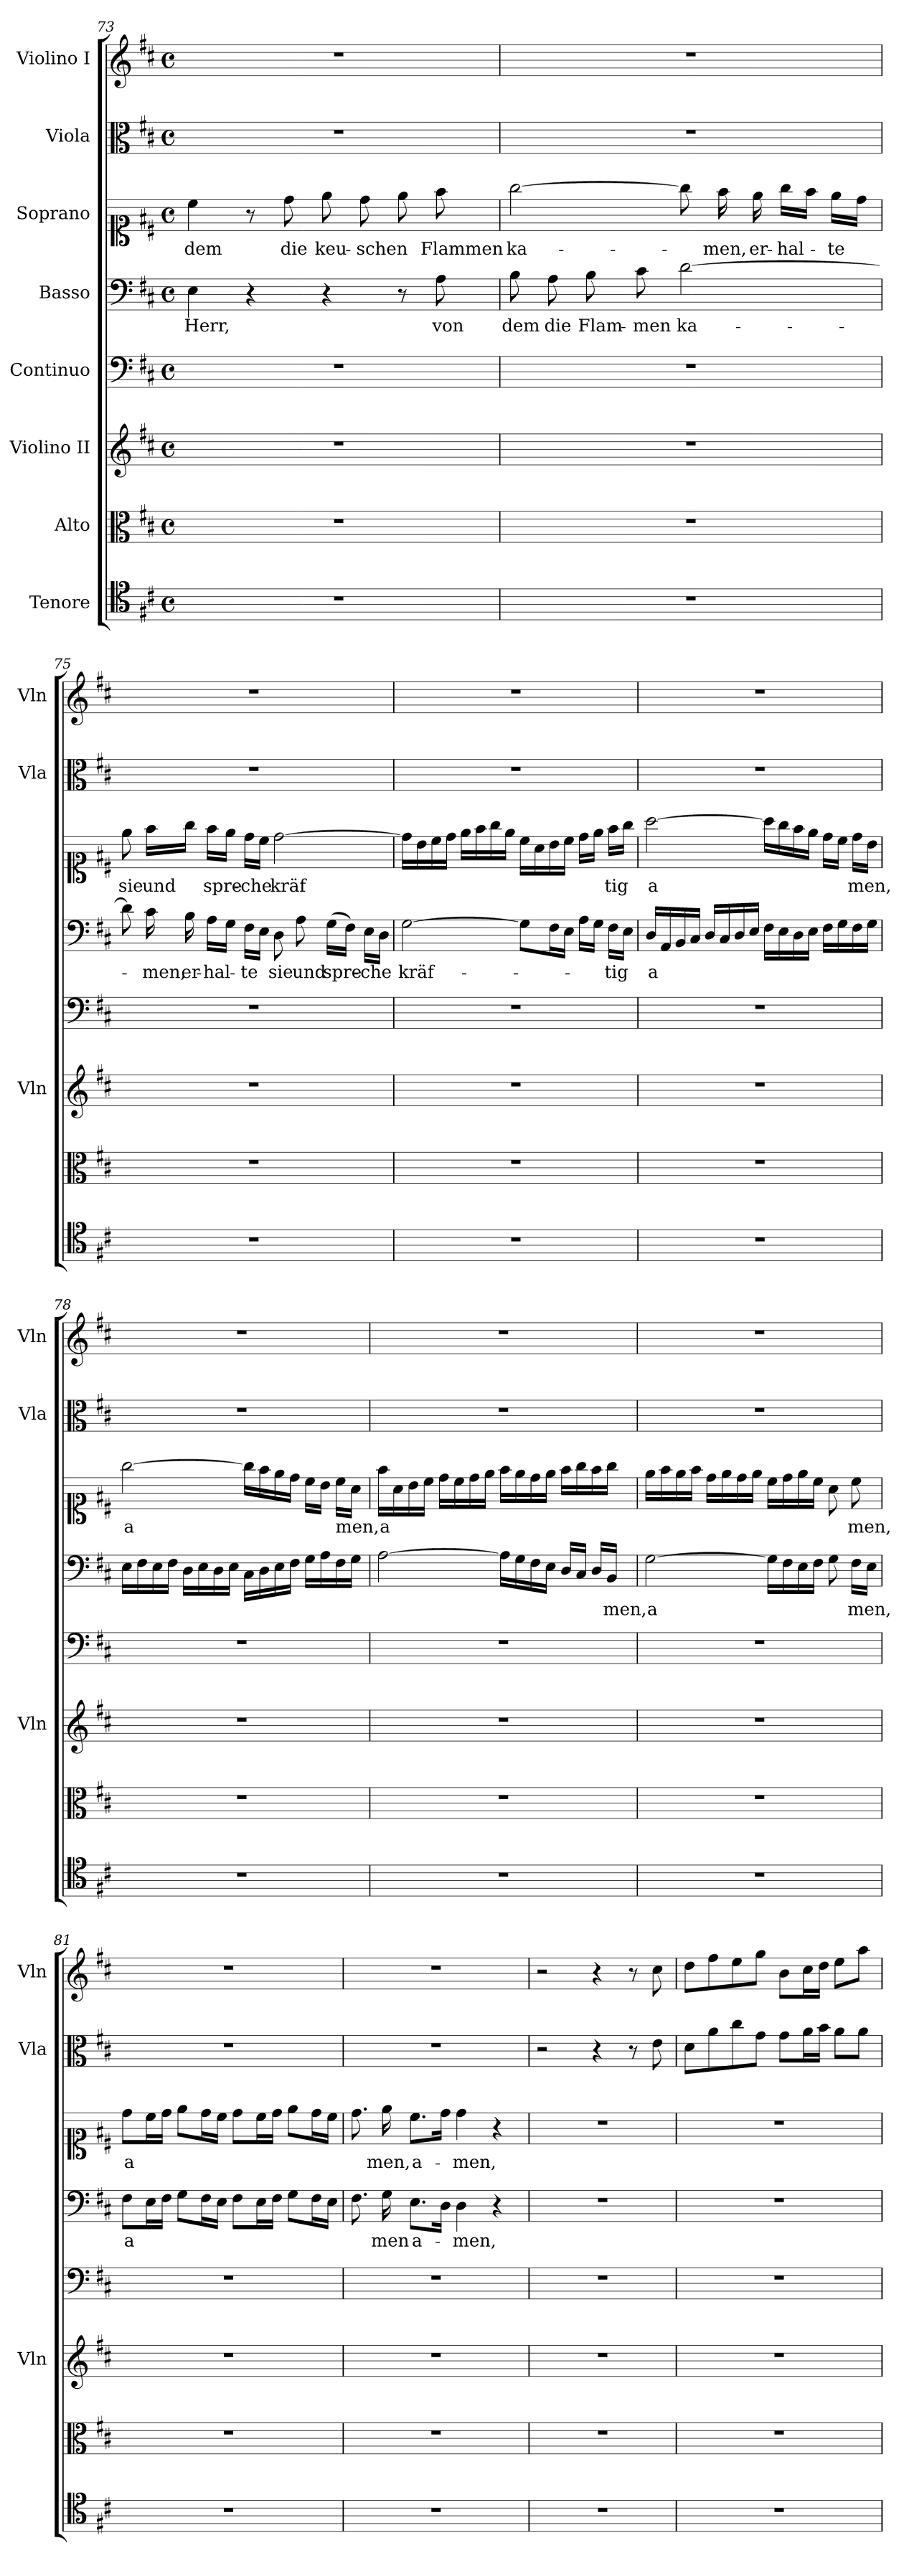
**kern	**kern	**kern	**kern	**kern	**text	**kern	**text	**kern	**kern
*part8	*part7	*part6	*part5	*part4	*part4	*part3	*part3	*part2	*part1
*staff8	*staff7	*staff6	*staff5	*staff4	*staff4	*staff3	*staff3	*staff2	*staff1
*I"Tenore	*I"Alto	*I"Violino II	*I"Continuo	*I"Basso	*	*I"Soprano	*	*I"Viola	*I"Violino I
*	*	*I'Vln	*	*	*	*	*	*I'Vla	*I'Vln
!!LO:PB:g=z
*clefC4	*clefC3	*clefG2	*clefF4	*clefF4	*	*clefC1	*	*clefC3	*clefG2
*k[f#c#]	*k[f#c#]	*k[f#c#]	*k[f#c#]	*k[f#c#]	*	*k[f#c#]	*	*k[f#c#]	*k[f#c#]
*M4/4	*M4/4	*M4/4	*M4/4	*M4/4	*	*M4/4	*	*M4/4	*M4/4
*met(c)	*met(c)	*met(c)	*met(c)	*met(c)	*	*met(c)	*	*met(c)	*met(c)
=73	=73	=73	=73	=73	=73	=73	=73	=73	=73
!	!	!	!	!	!LO:LY:b	!	!LO:LY:b	!	!
1r	1r	1r	1r	4E\	Herr,	4cc#\	dem	1r	1r
.	.	.	.	4r	.	8r	.	.	.
!	!	!	!	!	!	!	!LO:LY:b	!	!
.	.	.	.	.	.	8dd\	die	.	.
!	!	!	!	!	!	!	!LO:LY:b	!	!
.	.	.	.	4r	.	8ee\	keu-	.	.
!	!	!	!	!	!	!	!LO:LY:b	!	!
.	.	.	.	.	.	8dd\	-schen	.	.
.	.	.	.	8r	.	8ee\	.	.	.
!	!	!	!	!	!LO:LY:b	!	!LO:LY:b	!	!
.	.	.	.	8A\	von	8ff#\	Flammen	.	.
=74	=74	=74	=74	=74	=74	=74	=74	=74	=74
!	!	!	!	!	!LO:LY:b	!	!LO:LY:b	!	!
1r	1r	1r	1r	8B\	dem	[2gg\	ka-	1r	1r
!	!	!	!	!	!LO:LY:b	!	!	!	!
.	.	.	.	8A\	die	.	.	.	.
!	!	!	!	!	!LO:LY:b	!	!	!	!
.	.	.	.	8B\	Flam-	.	.	.	.
!	!	!	!	!	!LO:LY:b	!	!	!	!
.	.	.	.	8c#\	-men	.	.	.	.
!	!	!	!	!	!LO:LY:b	!	!	!	!
.	.	.	.	[2d\	ka-	8gg\]	.	.	.
!	!	!	!	!	!	!	!LO:LY:b	!	!
.	.	.	.	.	.	16ff#\	men,	.	.
!	!	!	!	!	!	!	!LO:LY:b	!	!
.	.	.	.	.	.	16ee\	er-	.	.
!	!	!	!	!	!	!	!LO:LY:b	!	!
.	.	.	.	.	.	16gg\LL	-hal-	.	.
.	.	.	.	.	.	16ff#\JJ	.	.	.
!	!	!	!	!	!	!	!LO:LY:b	!	!
.	.	.	.	.	.	16ee\LL	-te	.	.
.	.	.	.	.	.	16dd\JJ	.	.	.
=75	=75	=75	=75	=75	=75	=75	=75	=75	=75
!	!	!	!	!	!	!	!LO:LY:b	!	!
1r	1r	1r	1r	8d\]	.	8ee\	sie	1r	1r
!	!	!	!	!	!LO:LY:b	!	!LO:LY:b	!	!
.	.	.	.	16c#\	men,	16ff#\LL	und	.	.
!	!	!	!	!	!LO:LY:b	!	!	!	!
.	.	.	.	16B\	er-	16gg\JJ	.	.	.
!	!	!	!	!	!LO:LY:b	!	!LO:LY:b	!	!
.	.	.	.	16A\LL	-hal-	16ff#\LL	spre-	.	.
.	.	.	.	16G\JJ	.	16ee\JJ	.	.	.
!	!	!	!	!	!LO:LY:b	!	!LO:LY:b	!	!
.	.	.	.	16F#\LL	-te	16dd\LL	-che	.	.
.	.	.	.	16E\JJ	.	16cc#\JJ	.	.	.
!	!	!	!	!	!LO:LY:b	!	!LO:LY:b	!	!
.	.	.	.	8D\	sie	[2dd\	kräf-	.	.
!	!	!	!	!	!LO:LY:b	!	!	!	!
.	.	.	.	8A\	und	.	.	.	.
!	!	!	!	!	!LO:LY:b	!	!	!	!
.	.	.	.	(>16G\LL	spre-	.	.	.	.
.	.	.	.	16F#\JJ)	.	.	.	.	.
!	!	!	!	!	!LO:LY:b	!	!	!	!
.	.	.	.	16E\LL	-che	.	.	.	.
.	.	.	.	16D\JJ	.	.	.	.	.
!!LO:LB:g=z
=76	=76	=76	=76	=76	=76	=76	=76	=76	=76
!	!	!	!	!	!LO:LY:b	!	!LO:LY:b	!	!
1r	1r	1r	1r	[2G\	kräf-	16dd\LL]	---	1r	1r
.	.	.	.	.	.	16b\	.	.	.
.	.	.	.	.	.	16cc#\	.	.	.
.	.	.	.	.	.	16dd\JJ	.	.	.
.	.	.	.	.	.	16ee\LL	.	.	.
.	.	.	.	.	.	16ff#\	.	.	.
.	.	.	.	.	.	16gg\	.	.	.
.	.	.	.	.	.	16ee\JJ	.	.	.
.	.	.	.	8G\L]	.	16cc#\LL	.	.	.
.	.	.	.	.	.	16a\	.	.	.
.	.	.	.	16F#\L	.	16b\	.	.	.
.	.	.	.	16E\JJ	.	16cc#\JJ	.	.	.
.	.	.	.	16A\LL	.	16dd\LL	.	.	.
!	!	!	!	!	!	!	!LO:LY:b	!	!
.	.	.	.	16G\JJ	.	16ee\JJ	--	.	.
!	!	!	!	!	!LO:LY:b	!	!LO:LY:b	!	!
.	.	.	.	16F#\LL	-tig	16ff#\LL	-tig	.	.
.	.	.	.	16E\JJ	.	16gg\JJ	.	.	.
=77	=77	=77	=77	=77	=77	=77	=77	=77	=77
!	!	!	!	!	!LO:LY:b	!	!LO:LY:b	!	!
1r	1r	1r	1r	16D/LL	a-	[2aa\	a-	1r	1r
.	.	.	.	16AA/	.	.	.	.	.
.	.	.	.	16BB/	.	.	.	.	.
.	.	.	.	16C#/JJ	.	.	.	.	.
!	!	!	!	!	!LO:LY:b	!	!	!	!
.	.	.	.	16D/LL	---	.	.	.	.
.	.	.	.	16C#/	.	.	.	.	.
.	.	.	.	16D/	.	.	.	.	.
.	.	.	.	16E/JJ	.	.	.	.	.
.	.	.	.	16F#\LL	.	16aa\LL]	.	.	.
!	!	!	!	!	!LO:LY:b	!	!	!	!
.	.	.	.	16E\	---	16gg\	.	.	.
.	.	.	.	16D\	.	16ff#\	.	.	.
.	.	.	.	16E\JJ	.	16ee\JJ	.	.	.
.	.	.	.	16F#\LL	.	16dd\LL	.	.	.
!	!	!	!	!	!	!	!LO:LY:b	!	!
.	.	.	.	16G\	.	16cc#\JJ	--	.	.
!	!	!	!	!	!	!	!LO:LY:b	!	!
.	.	.	.	16F#\	.	16dd\LL	men,	.	.
!	!	!	!	!	!LO:LY:b	!	!	!	!
.	.	.	.	16G\JJ	--	16b\JJ	.	.	.
=78	=78	=78	=78	=78	=78	=78	=78	=78	=78
!	!	!	!	!	!	!	!LO:LY:b	!	!
1r	1r	1r	1r	16E\LL	.	[2gg\	a-	1r	1r
.	.	.	.	16F#\	.	.	.	.	.
.	.	.	.	16E\	.	.	.	.	.
.	.	.	.	16F#\JJ	.	.	.	.	.
.	.	.	.	16D\LL	.	.	.	.	.
.	.	.	.	16E\	.	.	.	.	.
.	.	.	.	16D\	.	.	.	.	.
!	!	!	!	!	!LO:LY:b	!	!	!	!
.	.	.	.	16E\JJ	--	.	.	.	.
.	.	.	.	16C#\LL	.	16gg\LL]	.	.	.
.	.	.	.	16D\	.	16ff#\	.	.	.
.	.	.	.	16E\	.	16ee\	.	.	.
.	.	.	.	16F#\JJ	.	16dd\JJ	.	.	.
.	.	.	.	16G\LL	.	16cc#\LL	.	.	.
!	!	!	!	!	!	!	!LO:LY:b	!	!
.	.	.	.	16A\	.	16b\JJ	--	.	.
!	!	!	!	!	!LO:LY:b	!	!	!	!
.	.	.	.	16F#\	---	16cc#\LL	.	.	.
!	!	!	!	!	!	!	!LO:LY:b	!	!
.	.	.	.	16G\JJ	.	16a\JJ	men,	.	.
!!LO:LB:g=z
=79	=79	=79	=79	=79	=79	=79	=79	=79	=79
!	!	!	!	!	!	!	!LO:LY:b	!	!
1r	1r	1r	1r	[2A\	.	16ff#\LL	a-	1r	1r
.	.	.	.	.	.	16a\	.	.	.
.	.	.	.	.	.	16b\	.	.	.
.	.	.	.	.	.	16cc#\JJ	.	.	.
.	.	.	.	.	.	16dd\LL	.	.	.
.	.	.	.	.	.	16cc#\	.	.	.
.	.	.	.	.	.	16dd\	.	.	.
.	.	.	.	.	.	16ee\JJ	.	.	.
.	.	.	.	16A\LL]	.	16ff#\LL	.	.	.
.	.	.	.	16G\	.	16ee\	.	.	.
.	.	.	.	16F#\	.	16dd\	.	.	.
.	.	.	.	16E\JJ	.	16ee\JJ	.	.	.
.	.	.	.	16D/LL	.	16ff#\LL	.	.	.
!	!	!	!	!	!LO:LY:b	!	!	!	!
.	.	.	.	16C#/JJ	--	16gg\	.	.	.
.	.	.	.	16D/LL	.	16ff#\	.	.	.
!	!	!	!	!	!LO:LY:b	!	!	!	!
.	.	.	.	16BB/JJ	men,	16gg\JJ	.	.	.
=80	=80	=80	=80	=80	=80	=80	=80	=80	=80
!	!	!	!	!	!LO:LY:b	!	!	!	!
1r	1r	1r	1r	[2G\	a-	16ee\LL	.	1r	1r
.	.	.	.	.	.	16ff#\	.	.	.
.	.	.	.	.	.	16ee\	.	.	.
.	.	.	.	.	.	16ff#\JJ	.	.	.
!	!	!	!	!	!	!	!LO:LY:b	!	!
.	.	.	.	.	.	16dd\LL	---	.	.
.	.	.	.	.	.	16ee\	.	.	.
.	.	.	.	.	.	16dd\	.	.	.
.	.	.	.	.	.	16ee\JJ	.	.	.
.	.	.	.	16G\LL]	.	16cc#\LL	.	.	.
.	.	.	.	16F#\	.	16dd\	.	.	.
.	.	.	.	16E\	.	16ee\	.	.	.
!	!	!	!	!	!	!	!LO:LY:b	!	!
.	.	.	.	16F#\JJ	.	16cc#\JJ	--	.	.
!	!	!	!	!	!LO:LY:b	!	!	!	!
.	.	.	.	8G\	--	8a\	.	.	.
!	!	!	!	!	!LO:LY:b	!	!LO:LY:b	!	!
.	.	.	.	16F#\LL	men,	8cc#\	men,	.	.
.	.	.	.	16E\JJ	.	.	.	.	.
=81	=81	=81	=81	=81	=81	=81	=81	=81	=81
!	!	!	!	!	!LO:LY:b	!	!LO:LY:b	!	!
1r	1r	1r	1r	8F#\L	a-	8dd\L	a-	1r	1r
.	.	.	.	16E\L	.	16cc#\L	.	.	.
.	.	.	.	16F#\JJ	.	16dd\JJ	.	.	.
.	.	.	.	8G\L	.	8ee\L	.	.	.
!	!	!	!	!	!LO:LY:b	!	!	!	!
.	.	.	.	16F#\L	---	16dd\L	.	.	.
.	.	.	.	16E\JJ	.	16cc#\JJ	.	.	.
.	.	.	.	8F#\L	.	8dd\L	.	.	.
!	!	!	!	!	!	!	!LO:LY:b	!	!
.	.	.	.	16E\L	.	16cc#\L	--	.	.
.	.	.	.	16F#\JJ	.	16dd\JJ	.	.	.
.	.	.	.	8G\L	.	8ee\L	.	.	.
.	.	.	.	16F#\L	.	16dd\L	.	.	.
!	!	!	!	!	!LO:LY:b	!	!	!	!
.	.	.	.	16E\JJ	--	16cc#\JJ	.	.	.
=82	=82	=82	=82	=82	=82	=82	=82	=82	=82
!	!	!	!	!	!LO:LY:b	!	!LO:LY:b	!	!
1r	1r	1r	1r	8.F#\	-	8.dd\	--	1r	1r
!	!	!	!	!	!LO:LY:b	!	!LO:LY:b	!	!
.	.	.	.	16G\	men	16ee\	men,	.	.
!	!	!	!	!	!LO:LY:b	!	!LO:LY:b	!	!
.	.	.	.	8.E\L	a-	8.cc#\L	a-	.	.
.	.	.	.	16D\Jk	.	16dd\Jk	.	.	.
!	!	!	!	!	!LO:LY:b	!	!LO:LY:b	!	!
.	.	.	.	4D\	-men,	4dd\	-men,	.	.
.	.	.	.	4r	.	4r	.	.	.
=83	=83	=83	=83	=83	=83	=83	=83	=83	=83
1r	1r	1r	1r	1r	.	1r	.	2r	2r
.	.	.	.	.	.	.	.	4r	4r
.	.	.	.	.	.	.	.	8r	8r
.	.	.	.	.	.	.	.	8e\	8cc#\
!!LO:PB:g=z
=84	=84	=84	=84	=84	=84	=84	=84	=84	=84
1r	1r	1r	1r	1r	.	1r	.	8d\L	8dd\L
.	.	.	.	.	.	.	.	8a\	8ff#\
.	.	.	.	.	.	.	.	8cc#\	8ee\
.	.	.	.	.	.	.	.	8g\J	8gg\J
.	.	.	.	.	.	.	.	8g\L	8b\L
.	.	.	.	.	.	.	.	16a\L	16cc#\L
.	.	.	.	.	.	.	.	16b\JJ	16dd\JJ
.	.	.	.	.	.	.	.	8a\L	8ee\L
.	.	.	.	.	.	.	.	8a\J	8aa\J
=	=	=	=	=	=	=	=	=	=
*-	*-	*-	*-	*-	*-	*-	*-	*-	*-
